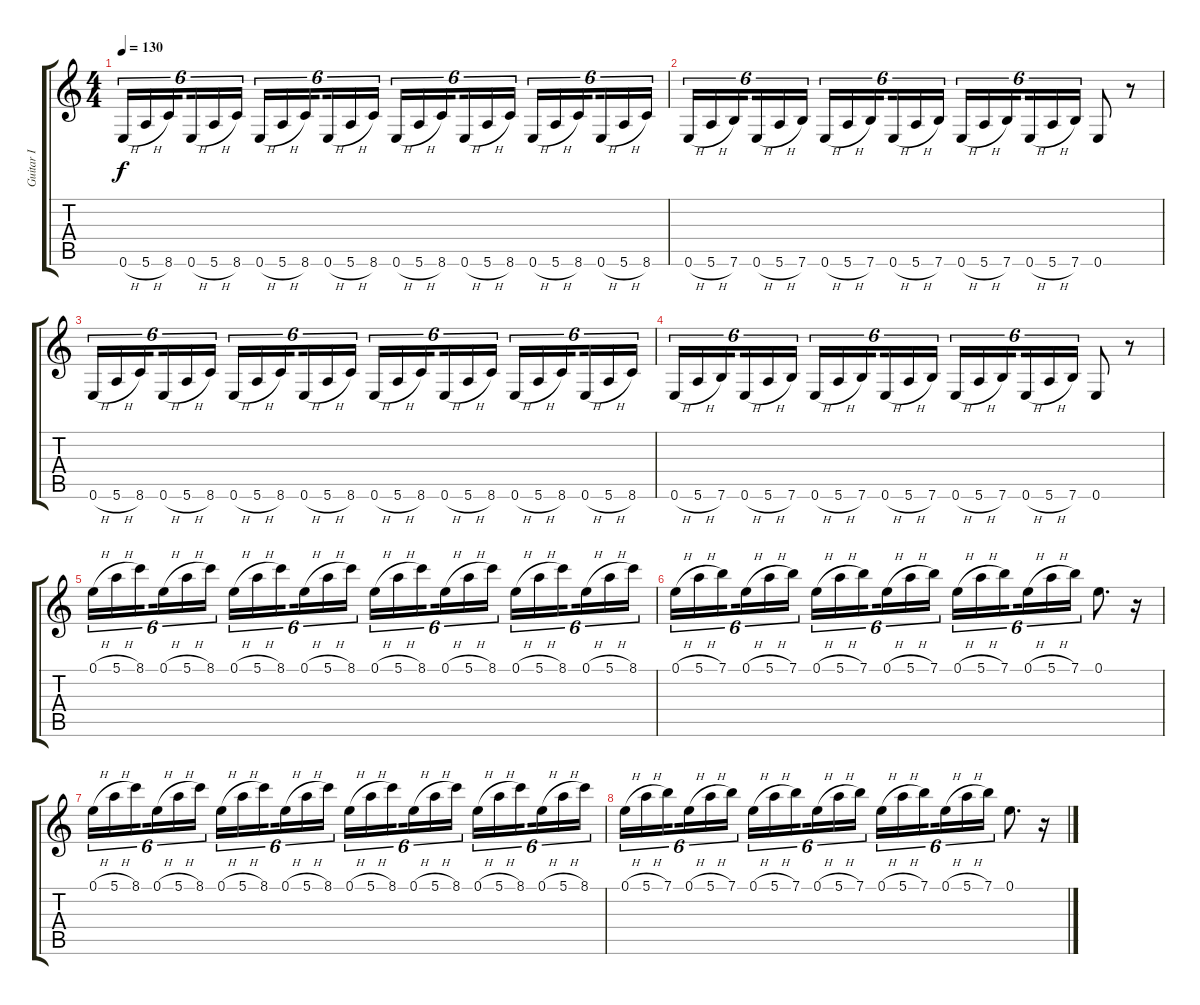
\track ("Guitar I" "Guitar I") {instrument distortionguitar}
\staff {score tabs}
\tuning (E4 B3 G3 D3 A2 E2) {hide}
\ts (4 4)
\tempo 130
\clef g2
\ks c
0.6{h}.16{tu (6 4) dy f} 5.6{h}.16{tu (6 4)} 8.6.16{tu (6 4) beam splitsecondary} 0.6{h}.16{tu (6 4)} 5.6{h}.16{tu (6 4)} 8.6.16{tu (6 4)} 0.6{h}.16{tu (6 4)} 5.6{h}.16{tu (6 4)} 8.6.16{tu (6 4) beam splitsecondary} 0.6{h}.16{tu (6 4)} 5.6{h}.16{tu (6 4)} 8.6.16{tu (6 4)} 0.6{h}.16{tu (6 4)} 5.6{h}.16{tu (6 4)} 8.6.16{tu (6 4) beam splitsecondary} 0.6{h}.16{tu (6 4)} 5.6{h}.16{tu (6 4)} 8.6.16{tu (6 4)} 0.6{h}.16{tu (6 4)} 5.6{h}.16{tu (6 4)} 8.6.16{tu (6 4) beam splitsecondary} 0.6{h}.16{tu (6 4)} 5.6{h}.16{tu (6 4)} 8.6.16{tu (6 4)} |
0.6{h}.16{tu (6 4)} 5.6{h}.16{tu (6 4)} 7.6.16{tu (6 4) beam splitsecondary} 0.6{h}.16{tu (6 4)} 5.6{h}.16{tu (6 4)} 7.6.16{tu (6 4)} 0.6{h}.16{tu (6 4)} 5.6{h}.16{tu (6 4)} 7.6.16{tu (6 4) beam splitsecondary} 0.6{h}.16{tu (6 4)} 5.6{h}.16{tu (6 4)} 7.6.16{tu (6 4)} 0.6{h}.16{tu (6 4)} 5.6{h}.16{tu (6 4)} 7.6.16{tu (6 4) beam splitsecondary} 0.6{h}.16{tu (6 4)} 5.6{h}.16{tu (6 4)} 7.6.16{tu (6 4)} 0.6.8 r.8 |
0.6{h}.16{tu (6 4)} 5.6{h}.16{tu (6 4)} 8.6.16{tu (6 4) beam splitsecondary} 0.6{h}.16{tu (6 4)} 5.6{h}.16{tu (6 4)} 8.6.16{tu (6 4)} 0.6{h}.16{tu (6 4)} 5.6{h}.16{tu (6 4)} 8.6.16{tu (6 4) beam splitsecondary} 0.6{h}.16{tu (6 4)} 5.6{h}.16{tu (6 4)} 8.6.16{tu (6 4)} 0.6{h}.16{tu (6 4)} 5.6{h}.16{tu (6 4)} 8.6.16{tu (6 4) beam splitsecondary} 0.6{h}.16{tu (6 4)} 5.6{h}.16{tu (6 4)} 8.6.16{tu (6 4)} 0.6{h}.16{tu (6 4)} 5.6{h}.16{tu (6 4)} 8.6.16{tu (6 4) beam splitsecondary} 0.6{h}.16{tu (6 4)} 5.6{h}.16{tu (6 4)} 8.6.16{tu (6 4)} |
0.6{h}.16{tu (6 4)} 5.6{h}.16{tu (6 4)} 7.6.16{tu (6 4) beam splitsecondary} 0.6{h}.16{tu (6 4)} 5.6{h}.16{tu (6 4)} 7.6.16{tu (6 4)} 0.6{h}.16{tu (6 4)} 5.6{h}.16{tu (6 4)} 7.6.16{tu (6 4) beam splitsecondary} 0.6{h}.16{tu (6 4)} 5.6{h}.16{tu (6 4)} 7.6.16{tu (6 4)} 0.6{h}.16{tu (6 4)} 5.6{h}.16{tu (6 4)} 7.6.16{tu (6 4) beam splitsecondary} 0.6{h}.16{tu (6 4)} 5.6{h}.16{tu (6 4)} 7.6.16{tu (6 4)} 0.6.8 r.8 |
0.1{h}.16{tu (6 4)} 5.1{h}.16{tu (6 4)} 8.1.16{tu (6 4) beam splitsecondary} 0.1{h}.16{tu (6 4)} 5.1{h}.16{tu (6 4)} 8.1.16{tu (6 4)} 0.1{h}.16{tu (6 4)} 5.1{h}.16{tu (6 4)} 8.1.16{tu (6 4) beam splitsecondary} 0.1{h}.16{tu (6 4)} 5.1{h}.16{tu (6 4)} 8.1.16{tu (6 4)} 0.1{h}.16{tu (6 4)} 5.1{h}.16{tu (6 4)} 8.1.16{tu (6 4) beam splitsecondary} 0.1{h}.16{tu (6 4)} 5.1{h}.16{tu (6 4)} 8.1.16{tu (6 4)} 0.1{h}.16{tu (6 4)} 5.1{h}.16{tu (6 4)} 8.1.16{tu (6 4) beam splitsecondary} 0.1{h}.16{tu (6 4)} 5.1{h}.16{tu (6 4)} 8.1.16{tu (6 4)} |
0.1{h}.16{tu (6 4)} 5.1{h}.16{tu (6 4)} 7.1.16{tu (6 4) beam splitsecondary} 0.1{h}.16{tu (6 4)} 5.1{h}.16{tu (6 4)} 7.1.16{tu (6 4)} 0.1{h}.16{tu (6 4)} 5.1{h}.16{tu (6 4)} 7.1.16{tu (6 4) beam splitsecondary} 0.1{h}.16{tu (6 4)} 5.1{h}.16{tu (6 4)} 7.1.16{tu (6 4)} 0.1{h}.16{tu (6 4)} 5.1{h}.16{tu (6 4)} 7.1.16{tu (6 4) beam splitsecondary} 0.1{h}.16{tu (6 4)} 5.1{h}.16{tu (6 4)} 7.1.16{tu (6 4)} 0.1.8{d} r.16 |
0.1{h}.16{tu (6 4)} 5.1{h}.16{tu (6 4)} 8.1.16{tu (6 4) beam splitsecondary} 0.1{h}.16{tu (6 4)} 5.1{h}.16{tu (6 4)} 8.1.16{tu (6 4)} 0.1{h}.16{tu (6 4)} 5.1{h}.16{tu (6 4)} 8.1.16{tu (6 4) beam splitsecondary} 0.1{h}.16{tu (6 4)} 5.1{h}.16{tu (6 4)} 8.1.16{tu (6 4)} 0.1{h}.16{tu (6 4)} 5.1{h}.16{tu (6 4)} 8.1.16{tu (6 4) beam splitsecondary} 0.1{h}.16{tu (6 4)} 5.1{h}.16{tu (6 4)} 8.1.16{tu (6 4)} 0.1{h}.16{tu (6 4)} 5.1{h}.16{tu (6 4)} 8.1.16{tu (6 4) beam splitsecondary} 0.1{h}.16{tu (6 4)} 5.1{h}.16{tu (6 4)} 8.1.16{tu (6 4)} |
0.1{h}.16{tu (6 4)} 5.1{h}.16{tu (6 4)} 7.1.16{tu (6 4) beam splitsecondary} 0.1{h}.16{tu (6 4)} 5.1{h}.16{tu (6 4)} 7.1.16{tu (6 4)} 0.1{h}.16{tu (6 4)} 5.1{h}.16{tu (6 4)} 7.1.16{tu (6 4) beam splitsecondary} 0.1{h}.16{tu (6 4)} 5.1{h}.16{tu (6 4)} 7.1.16{tu (6 4)} 0.1{h}.16{tu (6 4)} 5.1{h}.16{tu (6 4)} 7.1.16{tu (6 4) beam splitsecondary} 0.1{h}.16{tu (6 4)} 5.1{h}.16{tu (6 4)} 7.1.16{tu (6 4)} 0.1.8{d} r.16
